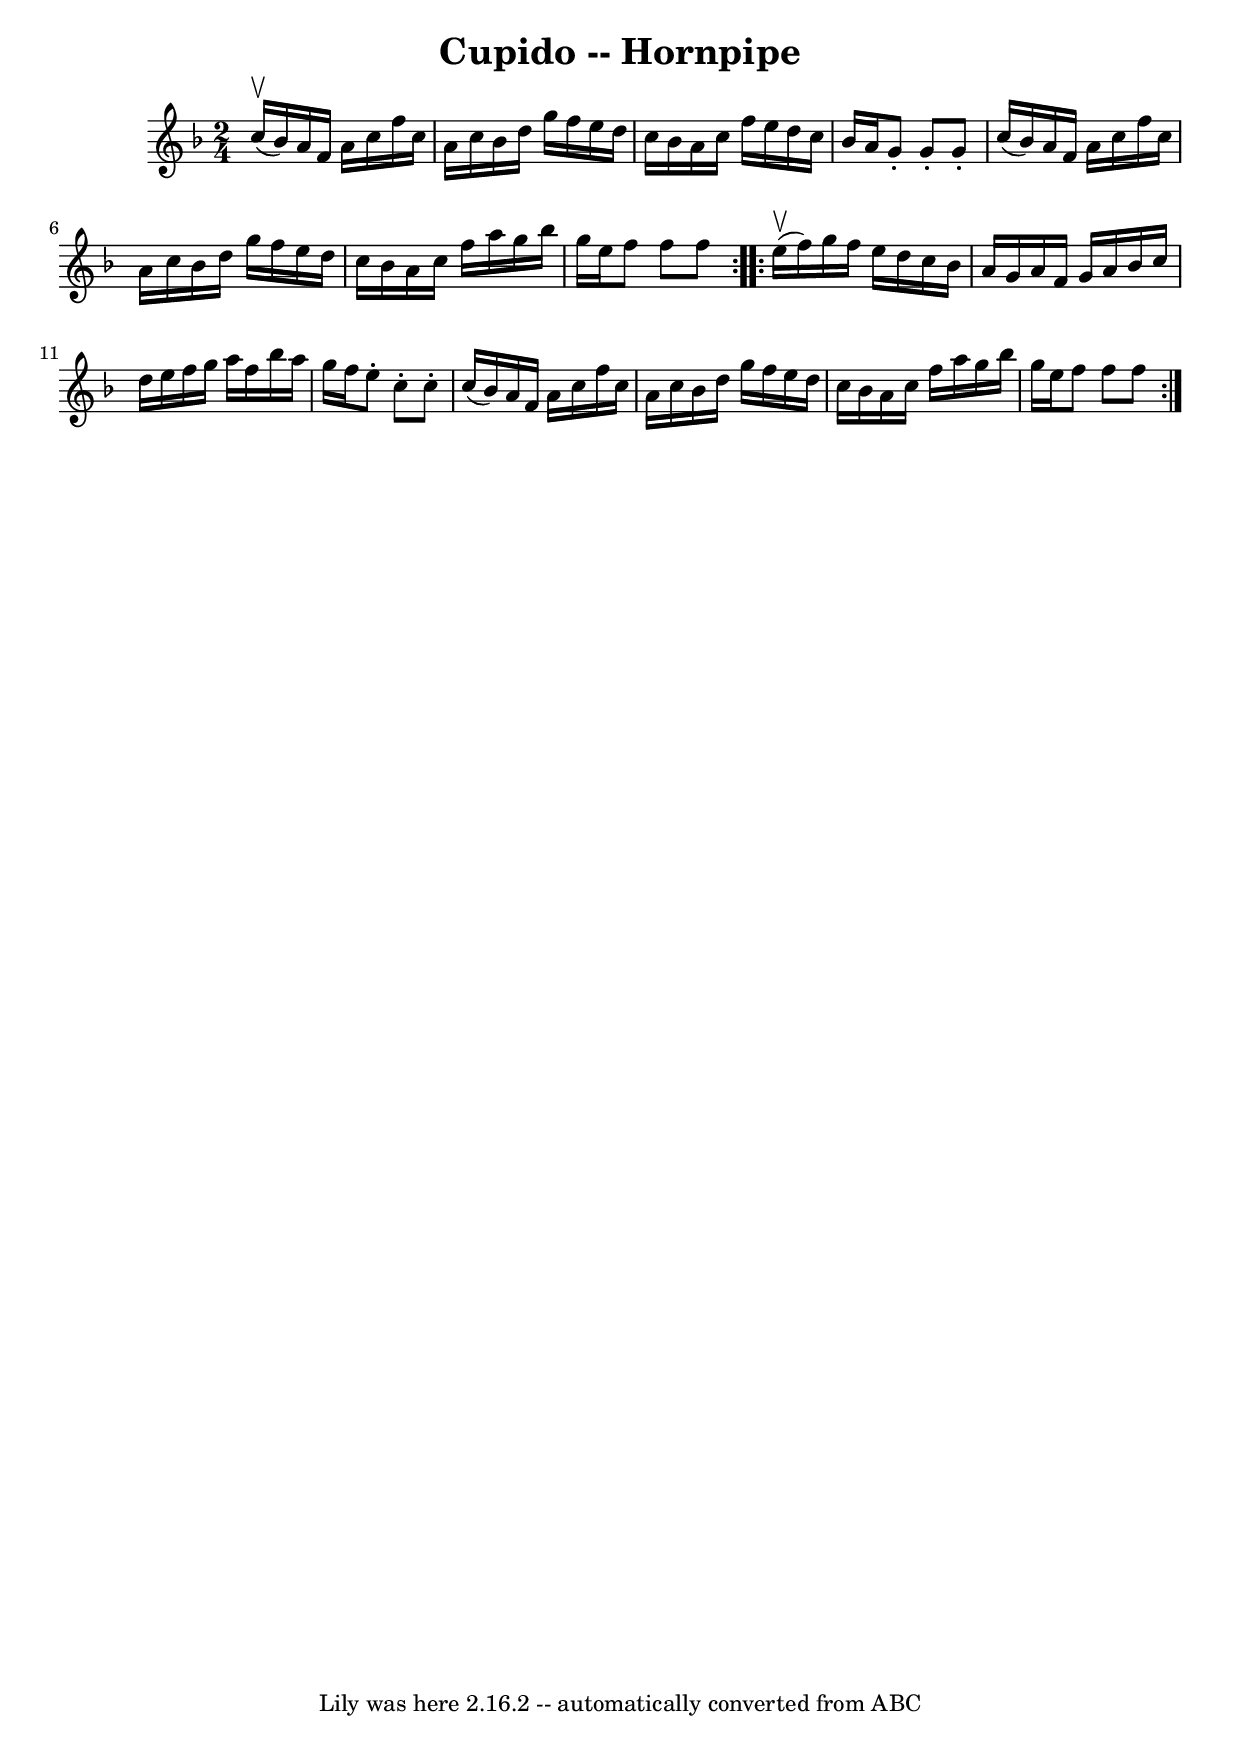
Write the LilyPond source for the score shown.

\version "2.7.40"
\include "Mammoth.ily"
\header {
	%% book = "Cole's 1000 Fiddle Tunes"
	crossRefNumber = "1"
	footnotes = ""
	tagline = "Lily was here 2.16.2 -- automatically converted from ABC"
	title = "Cupido -- Hornpipe"
}
voicedefault =  {


\repeat volta 2 {
\time 2/4 \key f \major c''16 (^\upbow bes'16) |
 a'16 f'16 
 a'16 c''16 f''16 c''16 a'16 c''16  |
 bes'16 d''16 
 g''16 f''16 e''16 d''16 c''16 bes'16  |
 a'16    
c''16 f''16 e''16 d''16 c''16 bes'16 a'16  |
 g'8 -.  
 g'8 -. g'8 -. c''16 (bes'16) |
 a'16 f'16 a'16    
c''16 f''16 c''16 a'16 c''16  |
 bes'16 d''16 g''16   
 f''16 e''16 d''16 c''16 bes'16  |
 a'16 c''16 f''16  
 a''16 g''16 bes''16 g''16 e''16  |
 f''8 f''8 f''8  
}     \repeat volta 2 { e''16 (^\upbow f''16) |
 g''16    
f''16 e''16 d''16 c''16 bes'16 a'16 g'16  |
 a'16    
f'16 g'16 a'16 bes'16 c''16 d''16 e''16  |
 f''16    
g''16 a''16 f''16 bes''16 a''16 g''16 f''16  |
 e''8 
-. c''8 -. c''8 -. c''16 (bes'16) |
 a'16 f'16 a'16 
 c''16 f''16 c''16 a'16 c''16  |
 bes'16 d''16    
g''16 f''16 e''16 d''16 c''16 bes'16  |
 a'16 c''16   
 f''16 a''16 g''16 bes''16 g''16 e''16  |
 f''8 f''8  
 f''8  }   
}

\score{
    <<

	\context Staff="default"
	{
	    \voicedefault 
	}

    >>
	\layout {
	}
	\midi {}
}
